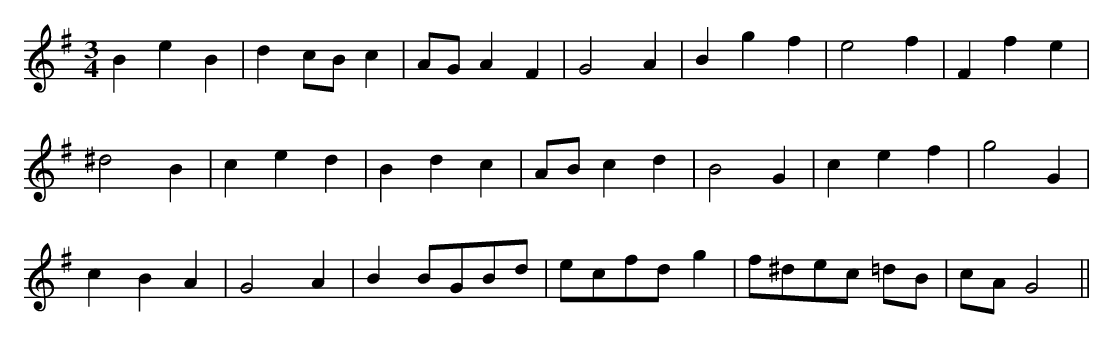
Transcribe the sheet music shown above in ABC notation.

X:1
M:3/4
K:G
B2e2B2|d2cBc2|AGA2F2|G4A2|B2g2f2|e4f2|F2 f2e2|
^d4B2|c2e2d2|B2d2c2|AB c2d2|B4G2|c2e2f2|g4G2|
c2B2A2|G4A2|B2BGBd|ecfdg2|f^dec =dB|cAG4||
